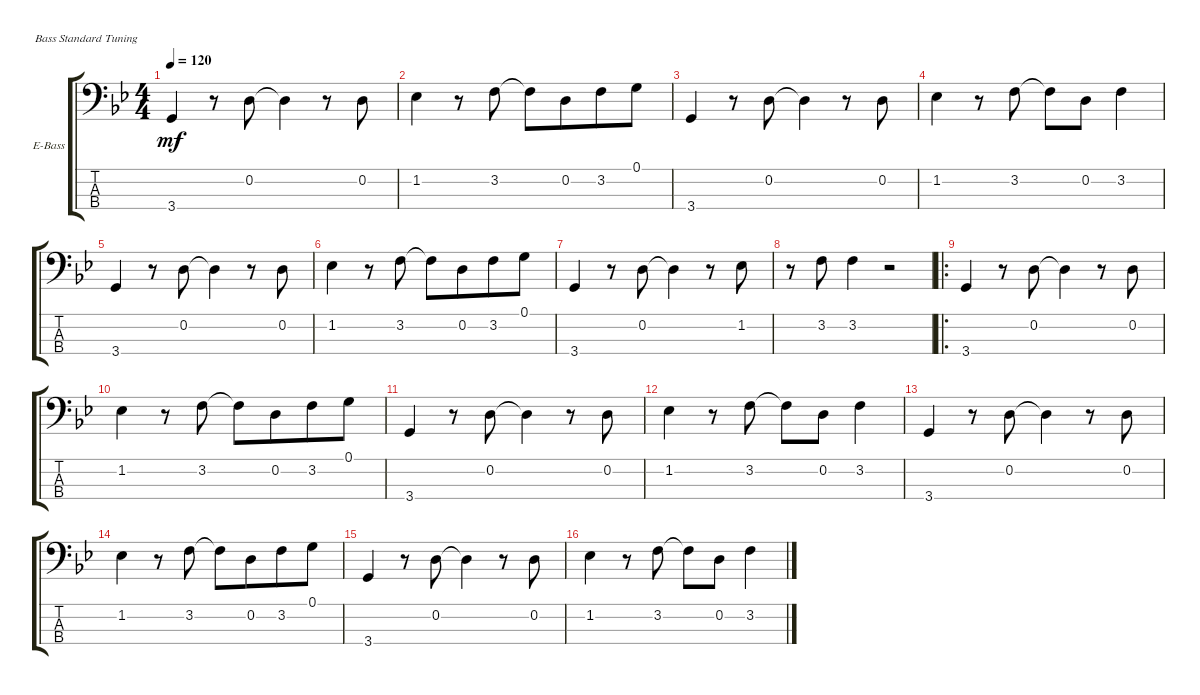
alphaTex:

\defaultSystemsLayout 4
\bracketExtendMode groupsimilarinstruments
\firstSystemTrackNameOrientation horizontal
\otherSystemsTrackNameOrientation horizontal
\track ("Electric Bass" "E-Bass") {multiBarRest instrument electricbassfinger}
\staff {score tabs}
\tuning (G2 D2 A1 E1)
\ts (4 4)
\tempo 120
\clef f4
\scale
0.521236
\ks bb
3.4.4{dy mf instrument electricbassfinger} r.8 0.2.8 0.2{t}.4 r.8 0.2.8 |
\scale
0.239382 1.2.4 r.8 3.2.8 3.2{t}.8 0.2.8{beam merge} 3.2.8 0.1.8 |
\scale
0.239382 3.4.4 r.8 0.2.8 0.2{t}.4 r.8 0.2.8 |
\scale
0.333333 1.2.4 r.8 3.2.8 3.2{t}.8 0.2.8{beam merge} 3.2.4 |
\scale
0.333333 3.4.4 r.8 0.2.8 0.2{t}.4 r.8 0.2.8 |
\scale
0.333333 1.2.4 r.8 3.2.8 3.2{t}.8 0.2.8{beam merge} 3.2.8 0.1.8 |
\scale
0.313131 3.4.4 r.8 0.2.8 0.2{t}.4 r.8 1.2.8 |
\scale
0.313131 r.8 3.2.8 3.2.4 r.2 |
\ro
\scale
0.373737 3.4.4 r.8 0.2.8 0.2{t}.4 r.8 0.2.8 |
\scale
0.333333 1.2.4 r.8 3.2.8 3.2{t}.8 0.2.8{beam merge} 3.2.8 0.1.8 |
\scale
0.333333 3.4.4 r.8 0.2.8 0.2{t}.4 r.8 0.2.8 |
\scale
0.333333 1.2.4 r.8 3.2.8 3.2{t}.8 0.2.8{beam merge} 3.2.4 |
\scale
0.333333 3.4.4 r.8 0.2.8 0.2{t}.4 r.8 0.2.8 |
\scale
0.333333 1.2.4 r.8 3.2.8 3.2{t}.8 0.2.8{beam merge} 3.2.8 0.1.8 |
\scale
0.333333 3.4.4 r.8 0.2.8 0.2{t}.4 r.8 0.2.8 |
\scale
0.333333 1.2.4 r.8 3.2.8 3.2{t}.8 0.2.8{beam merge} 3.2.4
